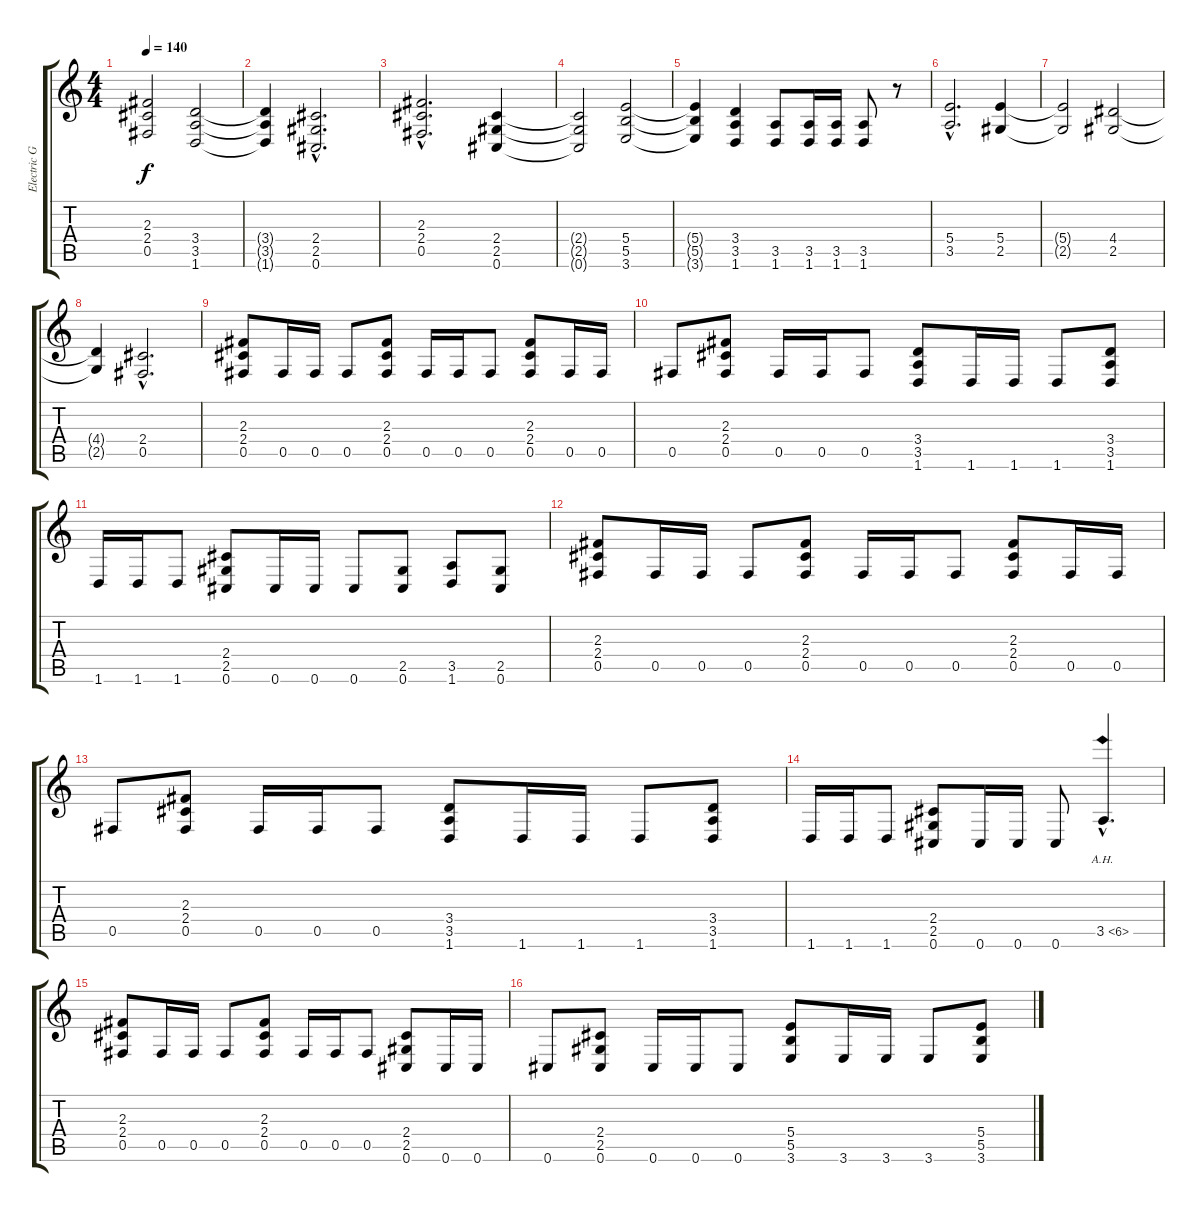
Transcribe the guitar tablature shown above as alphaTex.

\track ("Electric Guitar 2" "Electric G") {instrument distortionguitar}
\staff {score tabs}
\tuning (Db4 Ab3 E3 B2 Gb2 Db2) {hide}
\ts (4 4)
\tempo 140
\clef g2
\ks c
(2.3{t} 2.4{t} 0.5{t}).2{dy f} (3.4 3.5 1.6).2 |
(3.4{t} 3.5{t} 1.6{t}).4 (2.4{hac} 2.5{hac} 0.6{hac}).2{d} |
(2.3{hac} 2.4{hac} 0.5{hac}).2{d} (2.4 2.5 0.6).4 |
(2.4{t} 2.5{t} 0.6{t}).2 (5.4 5.5 3.6).2 |
(5.4{t} 5.5{t} 3.6{t}).4 (3.4 3.5 1.6).4 (3.5 1.6).8 (3.5 1.6).16 (3.5 1.6).16 (3.5 1.6).8 r.8 |
(5.4{hac} 3.5{hac}).2{d} (5.4 2.5).4 |
(5.4{t} 2.5{t}).2 (4.4 2.5).2 |
(4.4{t} 2.5{t}).4 (2.4{hac} 0.5{hac}).2{d} |
(2.3 2.4 0.5).8 0.5.16 0.5.16 0.5.8 (2.3 2.4 0.5).8 0.5.16 0.5.16 0.5.8 (2.3 2.4 0.5).8 0.5.16 0.5.16 |
0.5.8 (2.3 2.4 0.5).8 0.5.16 0.5.16 0.5.8 (3.4 3.5 1.6).8 1.6.16 1.6.16 1.6.8 (3.4 3.5 1.6).8 |
1.6.16 1.6.16 1.6.8 (2.4 2.5 0.6).8 0.6.16 0.6.16 0.6.8 (2.5 0.6).8 (3.5 1.6).8 (2.5 0.6).8 |
(2.3 2.4 0.5).8 0.5.16 0.5.16 0.5.8 (2.3 2.4 0.5).8 0.5.16 0.5.16 0.5.8 (2.3 2.4 0.5).8 0.5.16 0.5.16 |
0.5.8 (2.3 2.4 0.5).8 0.5.16 0.5.16 0.5.8 (3.4 3.5 1.6).8 1.6.16 1.6.16 1.6.8 (3.4 3.5 1.6).8 |
1.6.16 1.6.16 1.6.8 (2.4 2.5 0.6).8 0.6.16 0.6.16 0.6.8 3.5{ah 3 hac}.4{d} |
(2.3 2.4 0.5).8 0.5.16 0.5.16 0.5.8 (2.3 2.4 0.5).8 0.5.16 0.5.16 0.5.8 (2.4 2.5 0.6).8 0.6.16 0.6.16 |
0.6.8 (2.4 2.5 0.6).8 0.6.16 0.6.16 0.6.8 (5.4 5.5 3.6).8 3.6.16 3.6.16 3.6.8 (5.4 5.5 3.6).8
